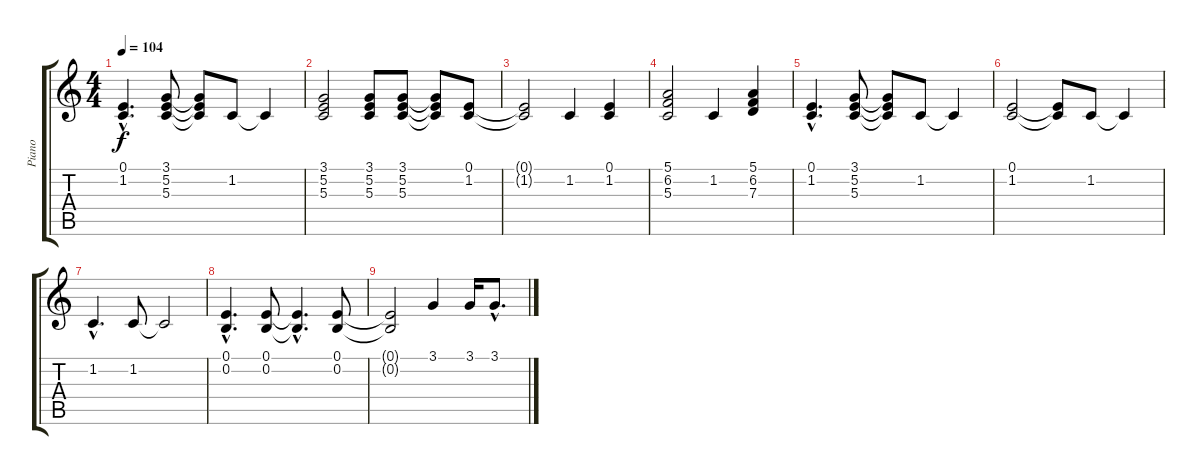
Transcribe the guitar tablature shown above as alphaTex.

\track ("Piano" "Piano") {instrument brightacousticpiano}
\staff {score tabs}
\tuning (E4 B3 G3 D3 A2 E2) {hide}
\ts (4 4)
\tempo 104
\clef g2
\ks c
(0.1{hac} 1.2{hac}).4{d dy f} (3.1 5.2 5.3).8 (3.1{t} 5.2{t} 5.3{t}).8 1.2.8 1.2{t}.4 |
(3.1 5.2 5.3).2 (3.1 5.2 5.3).8 (3.1 5.2 5.3).8 (3.1{t} 5.2{t} 5.3{t}).8 (0.1 1.2).8 |
(0.1{t} 1.2{t}).2 1.2.4 (0.1 1.2).4 |
(5.1 6.2 5.3).2 1.2.4 (5.1 6.2 7.3).4 |
(0.1{hac} 1.2{hac}).4{d} (3.1 5.2 5.3).8 (3.1{t} 5.2{t} 5.3{t}).8 1.2.8 1.2{t}.4 |
(0.1 1.2).2 (0.1{t} 1.2{t}).8 1.2.8 1.2{t}.4 |
1.2{hac}.4{d} 1.2.8 1.2{t}.2 |
(0.1{hac} 0.2{hac}).4{d} (0.1 0.2).8 (0.1{hac t} 0.2{hac t}).4{d} (0.1 0.2).8 |
(0.1{t} 0.2{t}).2 3.1.4 3.1.16 3.1{hac}.8{d}
